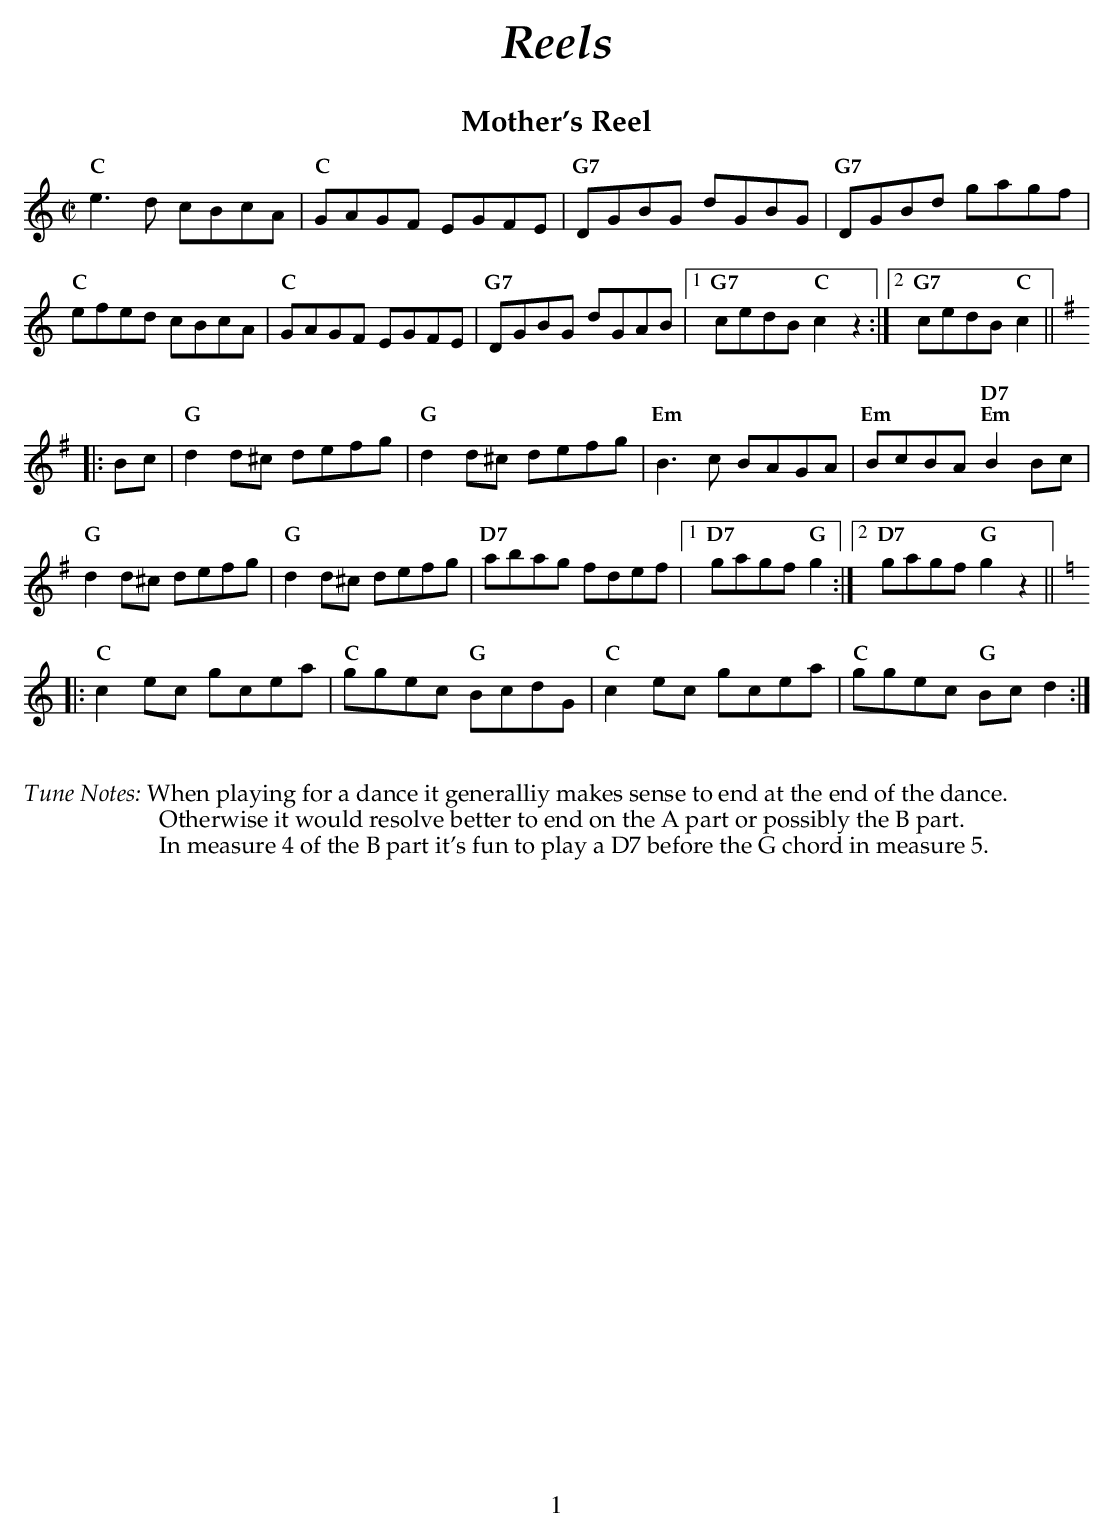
X:1
T:Mother's Reel
M:C|
L:1/8
K:C
  "C"  e3d  cBcA  |  "C"  GAGF EGFE   | "G7" DGBG dGBG   |  "G7" DGBd gagf         |
  "C"  efed cBcA  |  "C"  GAGF EGFE   | "G7" DGBG dGAB   |1 "G7"  cedB "C" c2z2   :|2 "G7" cedB "C" c2 ||
K:G
|:Bc |\
"G"  d2d^c defg   |  "G"  d2d^c defg  | "Em" B3c   BAGA  |  "Em" BcBA "D7;Em" B2Bc |
"G"  d2d^c defg   |  "G"  d2d^c defg  | "D7" abag  fdef  |1 "D7"  gagf  "G" g2    :|2 "D7" gagf "G" g2z2 ||
K:C
|: "C" c2ec gcea  | "C" ggec "G" BcdG | "C" c2ec gcea    | "C" ggec "G" Bcd2      :|
